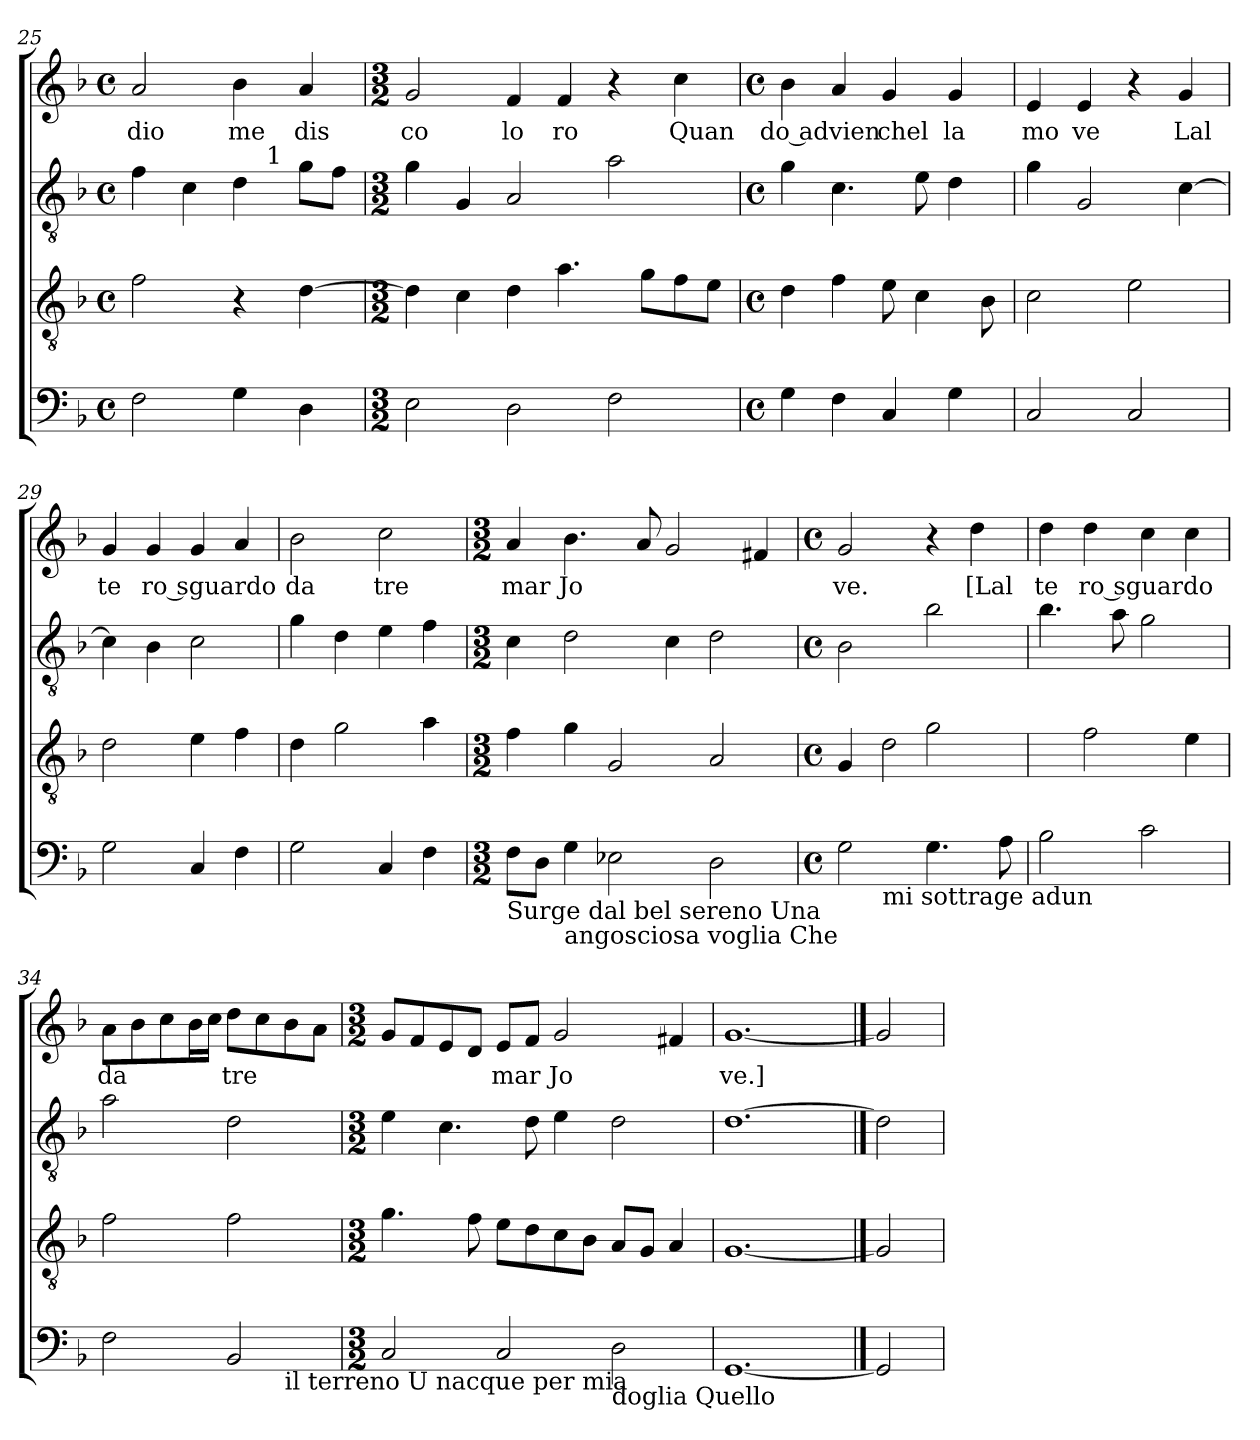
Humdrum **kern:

**kern	**kern	**kern	**kern	**text
*part4	*part3	*part2	*part1	*part1
*staff4	*staff3	*staff2	*staff1	*staff1
!!LO:LB:g=z
*clefF4	*clefGv2	*clefGv2	*clefG2	*
*k[b-]	*k[b-]	*k[b-]	*k[b-]	*
*F:	*F:	*F:	*F:	*
*M4/4	*M4/4	*M4/4	*M4/4	*
*met(c)	*met(c)	*met(c)	*met(c)	*
=25	=25	=25	=25	=25
!	!	!	!	!LO:LY:b
*	*	*^	*	*
2F\	2f\	4f\	2ryy	2a/	-dio
.	.	4c\	.	.	.
!	!	!	!	!	!LO:LY:b
4G\	4r	4d\	8ryy	4b-\	me
!	!	!	!LO:TX:a:t=1	!	!
.	.	.	4.ryy	.	.
!	!	!	!	!	!LO:LY:b
4D\	[>4d\	8g\L	.	4a/	dis
.	.	8f\J	.	.	.
*	*	*v	*v	*	*
=26	=26	=26	=26	=26
*M3/2	*M3/2	*M3/2	*M3/2	*
*	*	*^	*	*
!	!	!	!	!	!LO:LY:b
*	*	*v	*v	*	*
2E\	4d\]	4g\	2g/	co
.	4c\	4G/	.	.
!	!	!	!	!LO:LY:b
2D\	4d\	2A/	4f/	lo
!	!	!	!	!LO:LY:b
.	4.a\	.	4f/	ro
2F\	.	2a\	4r	.
.	8g\L	.	.	.
!	!	!	!	!LO:LY:b
.	8f\	.	4cc\	Quan
.	8e\J	.	.	.
=27	=27	=27	=27	=27
*M4/4	*M4/4	*M4/4	*M4/4	*
*met(c)	*met(c)	*met(c)	*met(c)	*
!	!	!	!	!LO:LY:b:rj
4G\	4d\	4g\	4b-\	do advien
4F\	4f\	4.c\	4a/	.
!	!	!	!	!LO:LY:b
4C/	8e\	.	4g/	chel
.	4c\	8e\	.	.
!	!	!	!	!LO:LY:b
4G\	.	4d\	4g/	la
.	8B-\	.	.	.
=28	=28	=28	=28	=28
!	!	!	!	!LO:LY:b
2C/	2c\	4g\	4e/	mo
!	!	!	!	!LO:LY:b
.	.	2G/	4e/	ve
2C/	2e\	.	4r	.
!	!	!	!	!LO:LY:b
.	.	[>4c\	4g/	Lal
=29	=29	=29	=29	=29
!	!	!	!	!LO:LY:b
2G\	2d\	4c\]	4g/	te
!	!	!	!	!LO:LY:b
.	.	4B-\	4g/	ro sguardo
4C/	4e\	2c\	4g/	.
4F\	4f\	.	4a/	.
=30	=30	=30	=30	=30
!	!	!	!	!LO:LY:b
2G\	4d\	4g\	2b-\	da
.	2g\	4d\	.	.
!	!	!	!	!LO:LY:b
4C/	.	4e\	2cc\	tre
4F\	4a\	4f\	.	.
!!LO:PB:g=z
=31	=31	=31	=31	=31
*M3/2	*M3/2	*M3/2	*M3/2	*
!LO:TX:b:t=Surge dal bel sereno Una	!	!	!	!
!	!	!	!	!LO:LY:b
8F\L	4f\	4c\	4a/	mar
8D\J	.	.	.	.
!LO:TX:b:t=angosciosa voglia Che	!	!	!	!
!	!	!	!	!LO:LY:b
4G\	4g\	2d\	4.b-\	Jo
2E-X\	2G/	.	.	.
.	.	.	8a/	.
.	.	4c\	2g/	.
2D\	2A/	2d\	.	.
.	.	.	4f#/	.
=32	=32	=32	=32	=32
*M4/4	*M4/4	*M4/4	*M4/4	*
*met(c)	*met(c)	*met(c)	*met(c)	*
*	*^	*	*	*
!	!	!	!	!	!LO:LY:b
*^	*	*	*	*	*
2G\	4ryy	4G/	2ryy	2B-\	2g/	ve.
!	!LO:TX:b:t=mi sottrage adun	!	!	!	!	!
.	2.ryy	2d\	.	.	.	.
4.G\	.	.	2g\	2b-\	4r	.
!	!	!	!	!	!	!LO:LY:b
.	.	4ryy	.	.	4dd\	[Lal
8A\	.	.	.	.	.	.
*	*	*v	*v	*	*	*
=33	=33	=33	=33	=33	=33
!LO:TX:b:t=souverchio ardore Benedeccto	!	!	!	!	!
!	!	!	!	!	!LO:LY:b
*v	*v	*	*	*	*
2B-\	4ryy	4.b-\	4dd\	te
!	!	!	!	!LO:LY:b
.	2f\	.	4dd\	ro sguardo
.	.	8a\	.	.
2c\	.	2g\	4cc\	.
.	4e\	.	4cc\	.
=34	=34	=34	=34	=34
!	!	!	!	!LO:LY:b
*^	*	*	*	*
2F\	2.ryy	2f\	2a\	8a\L	da
.	.	.	.	8b-\	.
.	.	.	.	8cc\	.
.	.	.	.	16b-\L	.
.	.	.	.	16cc\JJ	.
!	!	!	!	!	!LO:LY:b
2BB-/	.	2f\	2d\	8dd\L	tre
.	.	.	.	8cc\	.
!	!LO:TX:b:t=il terreno U nacque per mia	!	!	!	!
.	4ryy	.	.	8b-\	.
.	.	.	.	8a\J	.
*v	*v	*	*	*	*
=35	=35	=35	=35	=35
*M3/2	*M3/2	*M3/2	*M3/2	*
2C/	4.g\	4e\	8g/L	.
.	.	.	8f/	.
.	.	4.c\	8e/	.
.	8f\	.	8d/J	.
!	!	!	!	!LO:LY:b
2C/	8e\L	.	8e/L	mar
.	8d\	8d\	8f/J	.
!	!	!	!	!LO:LY:b
.	8c\	4e\	2g/	Jo
.	8B-\J	.	.	.
!LO:TX:b:t=doglia Quello	!	!	!	!
2D\	8A/L	2d\	.	.
.	8G/J	.	.	.
.	4A/	.	4f#/	.
=36	=36	=36	=36	=36
!	!	!	!	!LO:LY:b
[1.GG	[1.G	[1.d	[1.g	ve.]
==37	==37	==37	==37	==37
2GG]	2G]	2d]	2g]	.
=	=	=	=	=
*-	*-	*-	*-	*-
